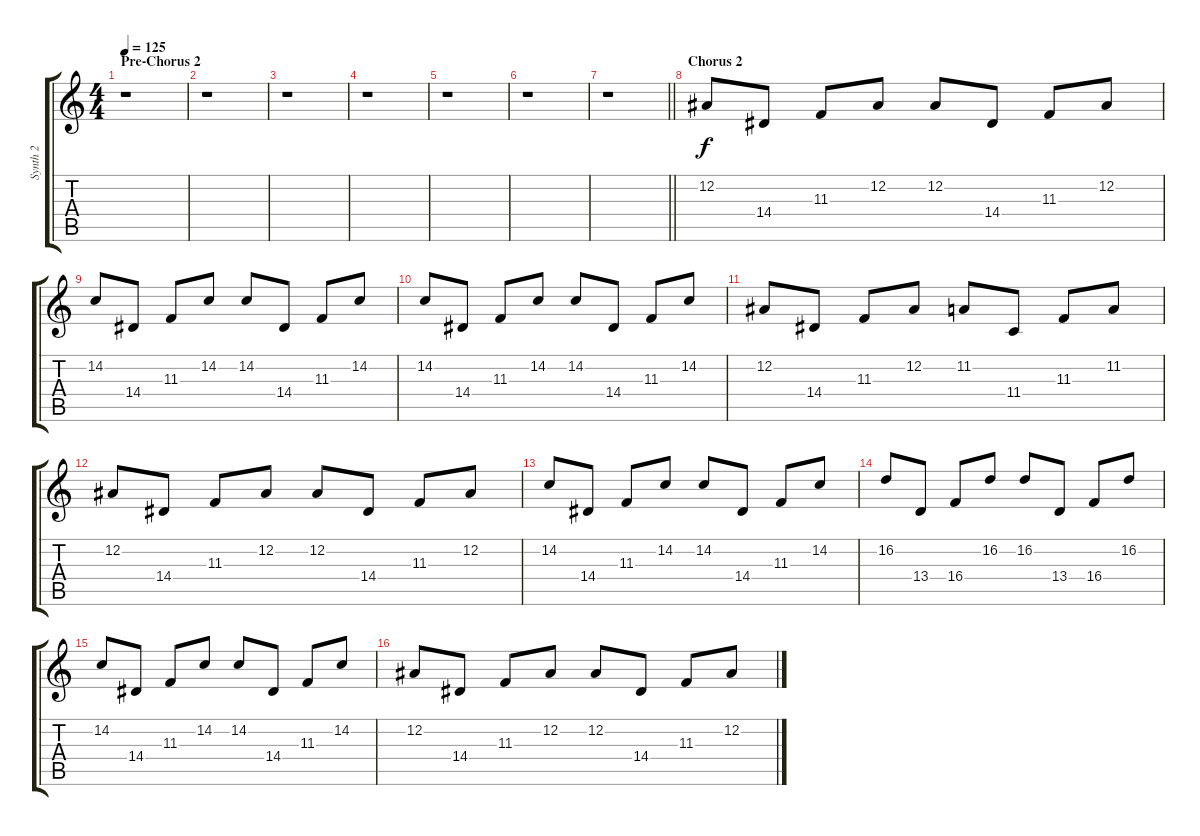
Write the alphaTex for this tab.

\track ("Synth 2" "Synth 2") {instrument fx4atmosphere}
\staff {score tabs}
\tuning (Eb4 Bb3 Gb3 Db3 Ab2 Eb2) {hide}
\ts (4 4)
\section ("" "Pre-Chorus 2")
\tempo 125
\clef g2
\ks c
r.1{dy f} |
r.1 |
r.1 |
r.1 |
r.1 |
r.1 |
\barLineRight lightlight
r.1{volume 13} |
\section ("" "Chorus 2")
12.2.8 14.4.8 11.3.8 12.2.8 12.2.8 14.4.8 11.3.8 12.2.8 |
14.2.8 14.4.8 11.3.8 14.2.8 14.2.8 14.4.8 11.3.8 14.2.8 |
14.2.8 14.4.8 11.3.8 14.2.8 14.2.8 14.4.8 11.3.8 14.2.8 |
12.2.8 14.4.8 11.3.8 12.2.8 11.2.8 11.4.8 11.3.8 11.2.8 |
12.2.8 14.4.8 11.3.8 12.2.8 12.2.8 14.4.8 11.3.8 12.2.8 |
14.2.8 14.4.8 11.3.8 14.2.8 14.2.8 14.4.8 11.3.8 14.2.8 |
16.2.8 13.4.8 16.4.8 16.2.8 16.2.8 13.4.8 16.4.8 16.2.8 |
14.2.8 14.4.8 11.3.8 14.2.8 14.2.8 14.4.8 11.3.8 14.2.8 |
12.2.8 14.4.8 11.3.8 12.2.8 12.2.8 14.4.8 11.3.8 12.2.8
